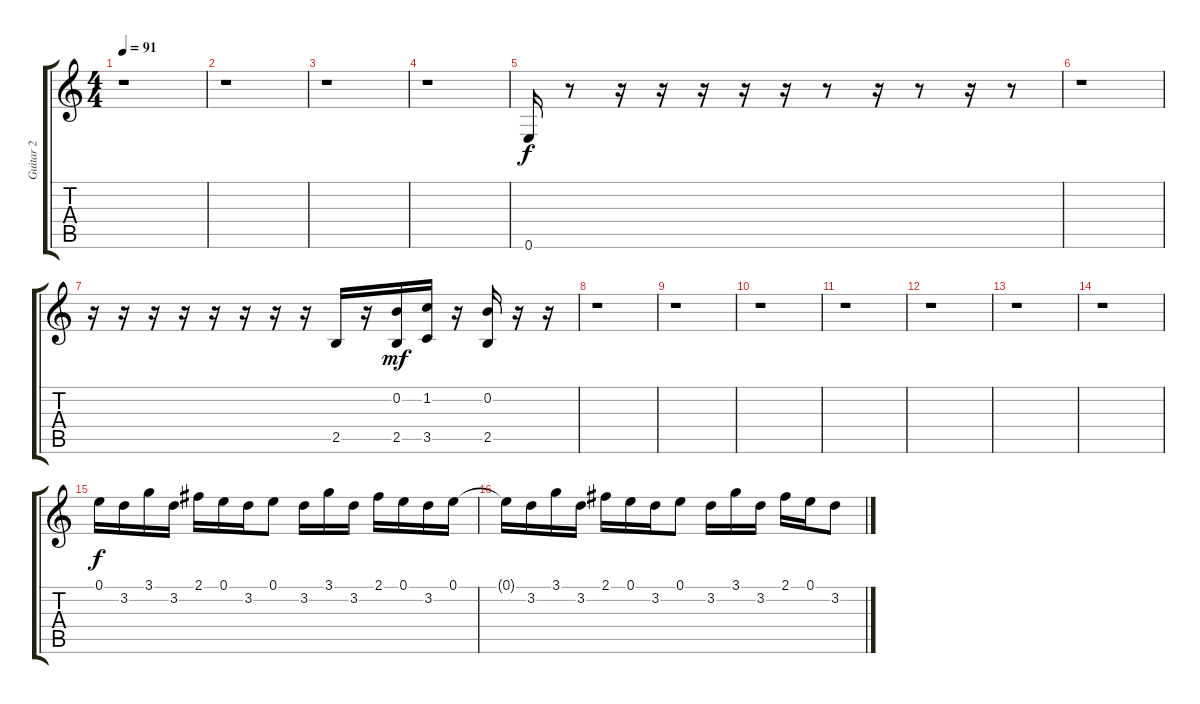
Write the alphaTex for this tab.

\track ("Guitar 2" "Guitar 2") {instrument distortionguitar}
\staff {score tabs}
\tuning (E4 B3 G3 D3 A2 E2) {hide}
\ts (4 4)
\tempo 91
\clef g2
\ks c
r.1{dy f} |
r.1 |
r.1 |
r.1 |
0.6.16 r.8 r.16 r.16 r.16 r.16 r.16 r.8 r.16 r.8 r.16 r.8 |
r.1 |
r.16 r.16 r.16 r.16 r.16 r.16 r.16 r.16 2.5.16 r.16 (0.2 2.5).16{dy mf} (1.2 3.5).16 r.16 (0.2 2.5).16 r.16 r.16 |
r.1 |
r.1 |
r.1 |
r.1 |
r.1 |
r.1 |
r.1 |
0.1.16{dy f} 3.2.16 3.1.16 3.2.16 2.1.16 0.1.16 3.2.16 0.1.8 3.2.16 3.1.16 3.2.16 2.1.16 0.1.16 3.2.16 0.1.16 |
0.1{t}.16 3.2.16 3.1.16 3.2.16 2.1.16 0.1.16 3.2.16 0.1.8 3.2.16 3.1.16 3.2.16 2.1.16 0.1.16 3.2.8
